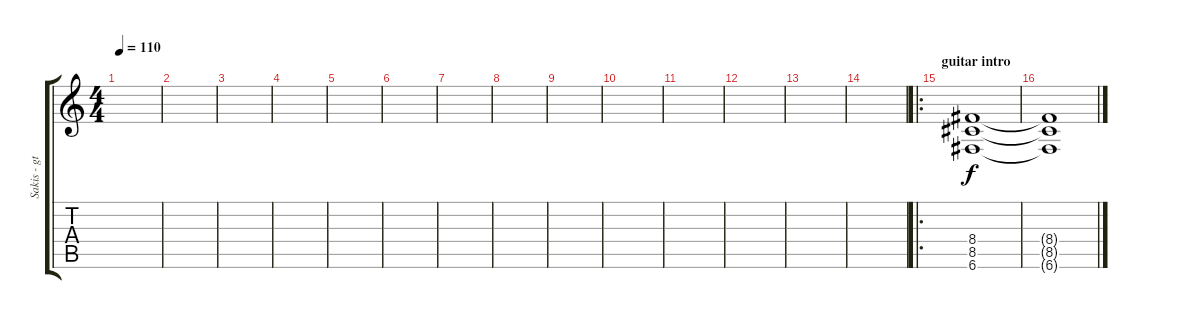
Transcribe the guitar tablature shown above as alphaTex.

\track ("Sakis - gtr2" "Sakis - gt") {instrument distortionguitar}
\staff {score tabs}
\tuning (C4 G3 Eb3 Bb2 F2 C2) {hide}
\ts (4 4)
\tempo 110
\clef g2
\ks c
|
|
|
|
|
|
|
|
|
|
|
|
|
|
\ro
\section ("" "guitar intro")
(8.4 8.5 6.6).1 |
(8.4{t} 8.5{t} 6.6{t}).1
